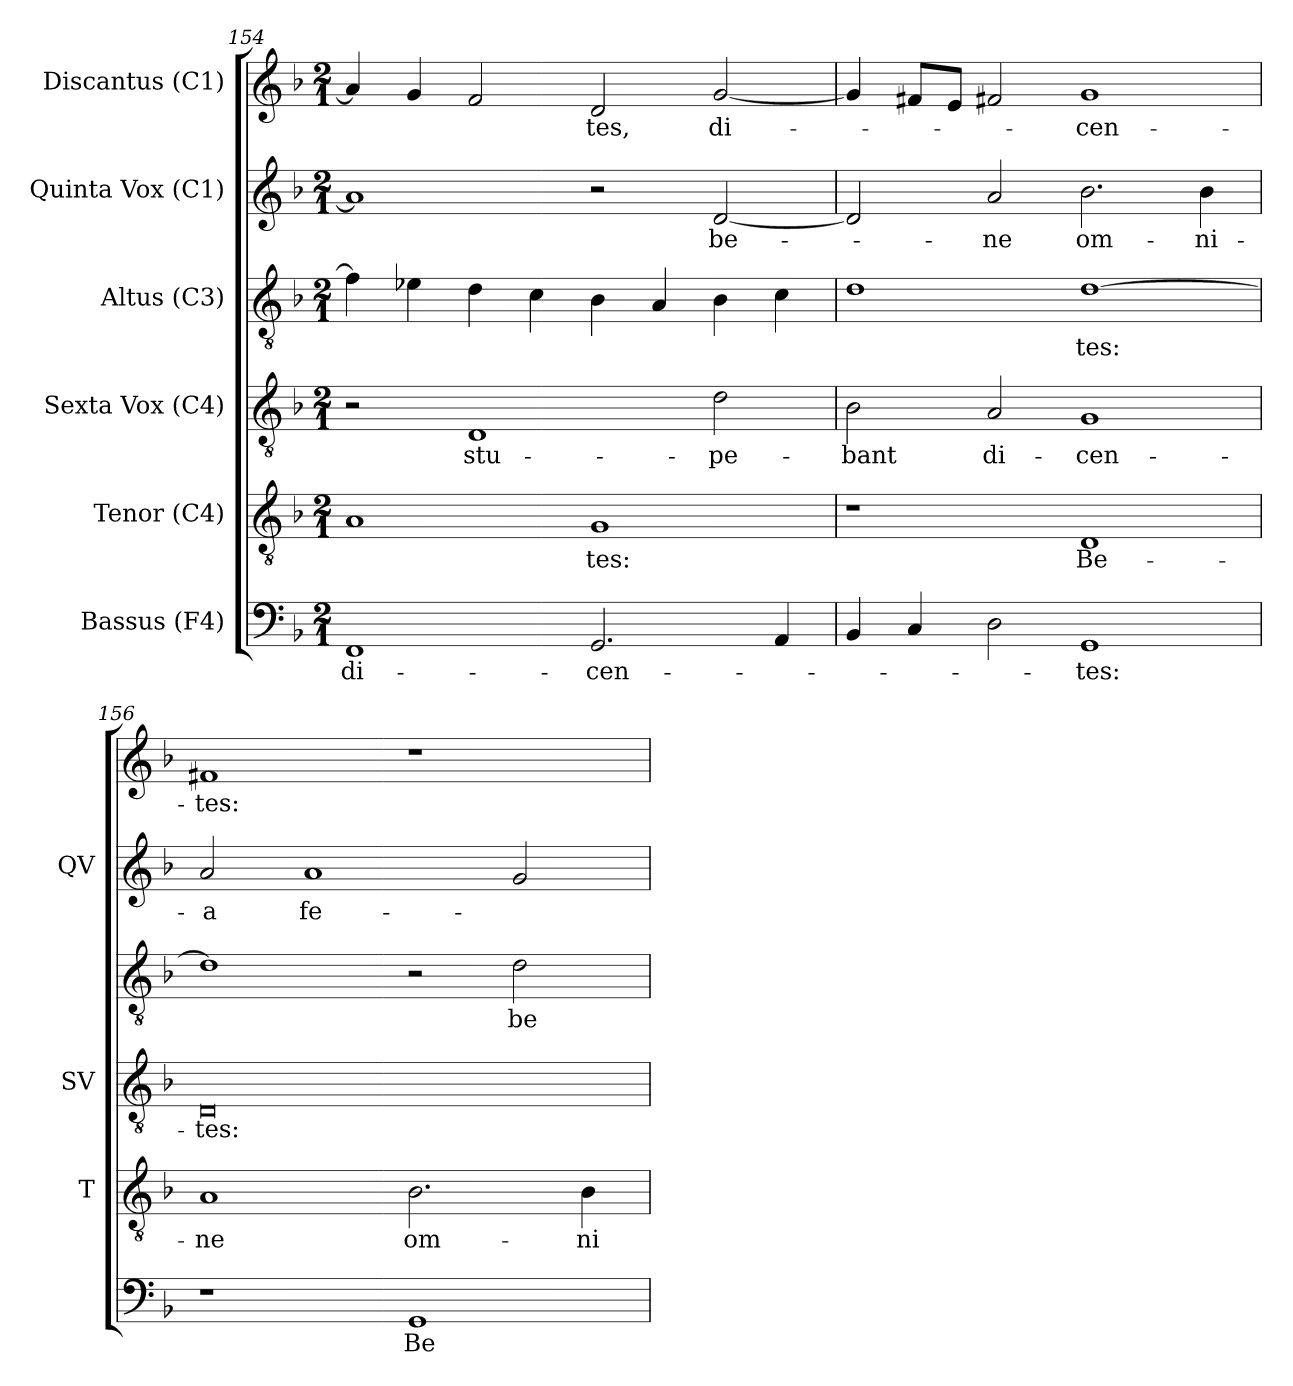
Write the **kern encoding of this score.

**kern	**text	**kern	**text	**kern	**text	**kern	**text	**kern	**text	**kern	**text
*part6	*part6	*part5	*part5	*part4	*part4	*part3	*part3	*part2	*part2	*part1	*part1
*staff6	*staff6	*staff5	*staff5	*staff4	*staff4	*staff3	*staff3	*staff2	*staff2	*staff1	*staff1
*I"Bassus (F4)	*	*I"Tenor (C4)	*	*I"Sexta Vox (C4)	*	*I"Altus (C3)	*	*I"Quinta Vox (C1)	*	*I"Discantus (C1)	*
*	*	*I'T	*	*I'SV	*	*	*	*I'QV	*	*	*
*clefF4	*	*clefGv2	*	*clefGv2	*	*clefGv2	*	*clefG2	*	*clefG2	*
*	*	*	*	*	*	*ITrd7c12	*	*	*	*	*
*k[b-]	*	*k[b-]	*	*k[b-]	*	*k[b-]	*	*k[b-]	*	*k[b-]	*
*F:	*	*F:	*	*F:	*	*F:	*	*F:	*	*F:	*
*M2/1	*	*M2/1	*	*M2/1	*	*M2/1	*	*M2/1	*	*M2/1	*
=154	=154	=154	=154	=154	=154	=154	=154	=154	=154	=154	=154
!	!LO:LY:b:color=#000000	!	!	!	!	!	!	!	!	!	!
1FFi	di-	1Ai	.	2r	.	4Fi\]	.	1ai]	.	4ai/]	.
.	.	.	.	.	.	4E-i\	.	.	.	4gi/	.
!	!	!	!	!	!LO:LY:b:color=#000000	!	!	!	!	!	!
.	.	.	.	1Di	stu-	4Di\	.	.	.	2fi/	.
.	.	.	.	.	.	4Ci\	.	.	.	.	.
!	!LO:LY:b:color=#000000	!	!	!	!	!	!	!	!	!	!
!	!	!	!LO:LY:b:color=#000000	!	!	!	!	!	!	!	!
!	!	!	!	!	!	!	!	!	!	!	!LO:LY:b:color=#000000
2.GGi/	-cen-	1Gi	-tes:	.	.	4BB-i\	.	2r	.	2di/	-tes,
.	.	.	.	.	.	4AAi/	.	.	.	.	.
!	!	!	!	!	!LO:LY:b:color=#000000	!	!	!	!	!	!
!	!	!	!	!	!	!	!	!	!LO:LY:b:color=#000000	!	!
!	!	!	!	!	!	!	!	!	!	!	!LO:LY:b:color=#000000
.	.	.	.	2di\	-pe-	4BB-i\	.	[2di/	be-	[2gi/	di-
4AAi/	.	.	.	.	.	4Ci\	.	.	.	.	.
=155	=155	=155	=155	=155	=155	=155	=155	=155	=155	=155	=155
!	!	!	!	!	!LO:LY:b:color=#000000	!	!	!	!	!	!
4BB-i/	.	1r	.	2B-i\	-bant	1Di	.	2di/]	.	4gi/]	.
4Ci/	.	.	.	.	.	.	.	.	.	8f#i/L	.
.	.	.	.	.	.	.	.	.	.	8ei/J	.
!	!	!	!	!	!LO:LY:b:color=#000000	!	!	!	!	!	!
!	!	!	!	!	!	!	!	!	!LO:LY:b:color=#000000	!	!
2Di\	.	.	.	2Ai/	di-	.	.	2ai/	-ne	2f#Xi/	.
!	!LO:LY:b:color=#000000	!	!	!	!	!	!	!	!	!	!
!	!	!	!LO:LY:b:color=#000000	!	!	!	!	!	!	!	!
!	!	!	!	!	!LO:LY:b:color=#000000	!	!	!	!	!	!
!	!	!	!	!	!	!	!LO:LY:b:color=#000000	!	!	!	!
!	!	!	!	!	!	!	!	!	!LO:LY:b:color=#000000	!	!
!	!	!	!	!	!	!	!	!	!	!	!LO:LY:b:color=#000000
1GGi	-tes:	1Di	Be-	1Gi	-cen-	[1Di	-tes:	2.b-i\	om-	1gi	-cen-
!	!	!	!	!	!	!	!	!	!LO:LY:b:color=#000000	!	!
.	.	.	.	.	.	.	.	4b-i\	-ni-	.	.
=156	=156	=156	=156	=156	=156	=156	=156	=156	=156	=156	=156
!	!	!	!LO:LY:b:color=#000000	!	!	!	!	!	!	!	!
!	!	!	!	!	!LO:LY:b:color=#000000	!	!	!	!	!	!
!	!	!	!	!	!	!	!	!	!LO:LY:b:color=#000000	!	!
!	!	!	!	!	!	!	!	!	!	!	!LO:LY:b:color=#000000
1r	.	1Ai	-ne	0Di	-tes:	1Di]	.	2ai/	-a	1f#Xi	-tes:
!	!	!	!	!	!	!	!	!	!LO:LY:b:color=#000000	!	!
.	.	.	.	.	.	.	.	1ai	fe-	.	.
!	!LO:LY:b:color=#000000	!	!	!	!	!	!	!	!	!	!
!	!	!	!LO:LY:b:color=#000000	!	!	!	!	!	!	!	!
1GGi	Be-	2.B-i\	om-	.	.	2r	.	.	.	1r	.
!	!	!	!	!	!	!	!LO:LY:b:color=#000000	!	!	!	!
.	.	.	.	.	.	2Di\	be-	2gi/	.	.	.
!	!	!	!LO:LY:b:color=#000000	!	!	!	!	!	!	!	!
.	.	4B-i\	-ni-	.	.	.	.	.	.	.	.
=	=	=	=	=	=	=	=	=	=	=	=
*-	*-	*-	*-	*-	*-	*-	*-	*-	*-	*-	*-
